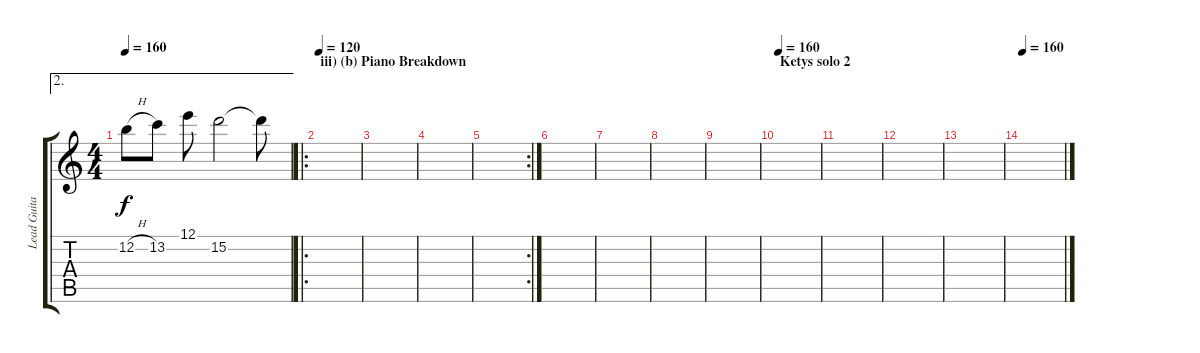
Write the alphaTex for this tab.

\track ("Lead Guitar Harmonies" "Lead Guita") {instrument distortionguitar}
\staff {score tabs}
\tuning (E4 B3 G3 D3 A2 E2) {hide}
\ae 2
\ts (4 4)
\tempo 160
\clef g2
\ks c
12.2{h}.8{dy f} 13.2.8 12.1.8 15.2.2 15.2{t}.8 |
\ro
\section ("" "iii) (b) Piano Breakdown")
\tempo 120
|
|
|
\rc 2
|
|
|
|
|
\section ("" "Ketys solo 2")
\tempo 160
|
|
|
|
\tempo 160
